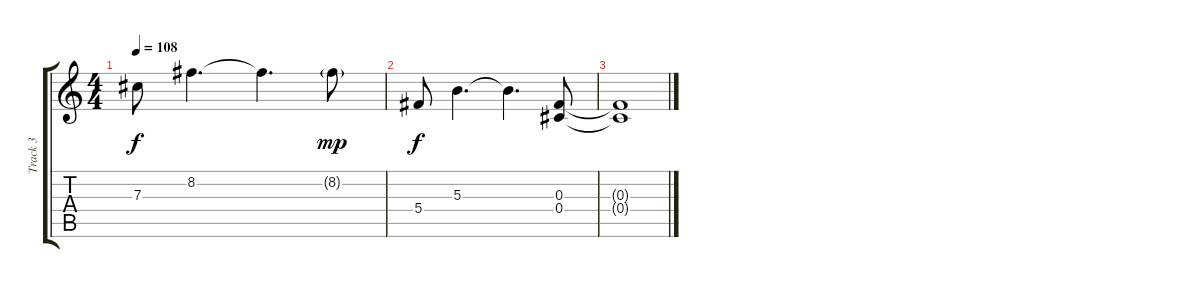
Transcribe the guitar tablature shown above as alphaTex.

\track ("Track 3" "Track 3") {instrument acousticguitarsteel}
\staff {score tabs}
\tuning (Db4 Bb3 Gb3 Db3 Gb2 Db2) {hide}
\ts (4 4)
\tempo 108
\clef g2
\ks c
7.3.8{dy f} 8.2.4{d} 8.2{t}.4{d} 8.2{g}.8{dy mp} |
5.4.8{dy f} 5.3.4{d} 5.3{t}.4{d} (0.3 0.4).8 |
(0.3{t} 0.4{t}).1
